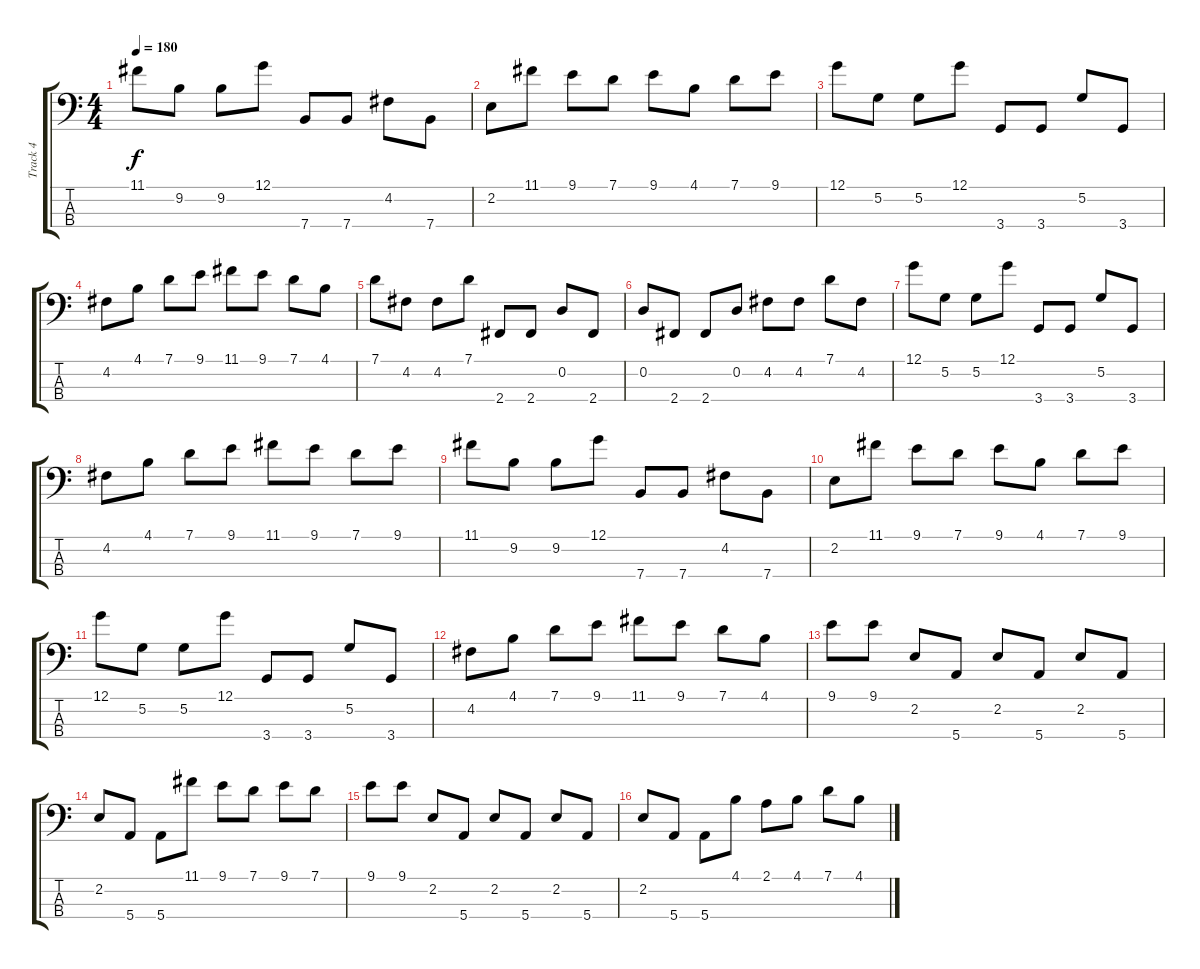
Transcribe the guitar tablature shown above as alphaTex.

\track ("Track 4" "Track 4") {instrument electricbassfinger}
\staff {score tabs}
\tuning (G2 D2 A1 E1) {hide}
\ts (4 4)
\tempo 180
\clef f4
\ks c
11.1.8{dy f} 9.2.8 9.2.8 12.1.8 7.4.8 7.4.8 4.2.8 7.4.8 |
2.2.8 11.1.8 9.1.8 7.1.8 9.1.8 4.1.8 7.1.8 9.1.8 |
12.1.8 5.2.8 5.2.8 12.1.8 3.4.8 3.4.8 5.2.8 3.4.8 |
4.2.8 4.1.8 7.1.8 9.1.8 11.1.8 9.1.8 7.1.8 4.1.8 |
7.1.8 4.2.8 4.2.8 7.1.8 2.4.8 2.4.8 0.2.8 2.4.8 |
0.2.8 2.4.8 2.4.8 0.2.8 4.2.8 4.2.8 7.1.8 4.2.8 |
12.1.8 5.2.8 5.2.8 12.1.8 3.4.8 3.4.8 5.2.8 3.4.8 |
4.2.8 4.1.8 7.1.8 9.1.8 11.1.8 9.1.8 7.1.8 9.1.8 |
11.1.8 9.2.8 9.2.8 12.1.8 7.4.8 7.4.8 4.2.8 7.4.8 |
2.2.8 11.1.8 9.1.8 7.1.8 9.1.8 4.1.8 7.1.8 9.1.8 |
12.1.8 5.2.8 5.2.8 12.1.8 3.4.8 3.4.8 5.2.8 3.4.8 |
4.2.8 4.1.8 7.1.8 9.1.8 11.1.8 9.1.8 7.1.8 4.1.8 |
9.1.8 9.1.8 2.2.8 5.4.8 2.2.8 5.4.8 2.2.8 5.4.8 |
2.2.8 5.4.8 5.4.8 11.1.8 9.1.8 7.1.8 9.1.8 7.1.8 |
9.1.8 9.1.8 2.2.8 5.4.8 2.2.8 5.4.8 2.2.8 5.4.8 |
2.2.8 5.4.8 5.4.8 4.1.8 2.1.8 4.1.8 7.1.8 4.1.8
